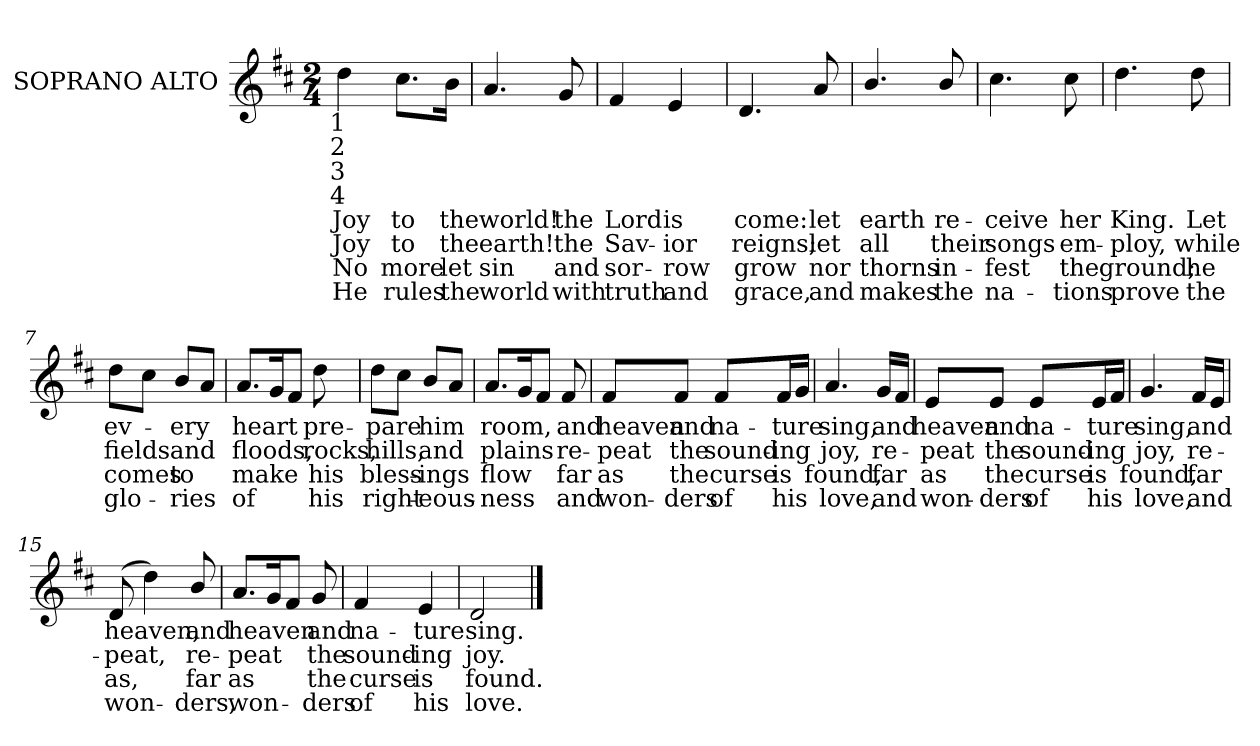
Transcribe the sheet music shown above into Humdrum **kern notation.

**kern	**text	**text	**text	**text
*part1	*part1	*part1	*part1	*part1
*staff1	*staff1	*staff1	*staff1	*staff1
*I"SOPRANO ALTO	*	*	*	*
*I'S. A.	*	*	*	*
!!LO:PB:g=z
*clefG2	*	*	*	*
*k[f#c#]	*	*	*	*
*D:	*	*	*	*
*M2/4	*	*	*	*
=	=	=	=	=
!LO:TX:b:cj:t=1	!	!	!	!
!LO:TX:b:cj:t=2	!	!	!	!
!LO:TX:b:cj:t=3	!	!	!	!
!LO:TX:b:cj:t=4	!	!	!	!
!	!LO:LY:b:color=#000000	!LO:LY:b:color=#000000	!LO:LY:b:color=#000000	!LO:LY:b:color=#000000
4ddi\	Joy	Joy	No	He
!	!LO:LY:b:color=#000000	!LO:LY:b:color=#000000	!LO:LY:b:color=#000000	!LO:LY:b:color=#000000
8.cc#i\L	to	to	more	rules
!	!LO:LY:b:color=#000000	!LO:LY:b:color=#000000	!LO:LY:b:color=#000000	!LO:LY:b:color=#000000
16bi\Jk	the	the	let	the
=1	=1	=1	=1	=1
!	!LO:LY:b:color=#000000	!LO:LY:b:color=#000000	!LO:LY:b:color=#000000	!LO:LY:b:color=#000000
4.ai/	world!	earth!	sin	world
!	!LO:LY:b:color=#000000	!LO:LY:b:color=#000000	!LO:LY:b:color=#000000	!LO:LY:b:color=#000000
8gi/	the	the	and	with
=2	=2	=2	=2	=2
!	!LO:LY:b:color=#000000	!LO:LY:b:color=#000000	!LO:LY:b:color=#000000	!LO:LY:b:color=#000000
4f#i/	Lord	Sav-	sor-	truth
!	!LO:LY:b:color=#000000	!LO:LY:b:color=#000000	!LO:LY:b:color=#000000	!LO:LY:b:color=#000000
4ei/	is	-ior	-row	and
=3	=3	=3	=3	=3
!	!LO:LY:b:color=#000000	!LO:LY:b:color=#000000	!LO:LY:b:color=#000000	!LO:LY:b:color=#000000
4.di/	come:	reigns;	grow	grace,
!	!LO:LY:b:color=#000000	!LO:LY:b:color=#000000	!LO:LY:b:color=#000000	!LO:LY:b:color=#000000
8ai/	let	let	nor	and
=4	=4	=4	=4	=4
!	!LO:LY:b:color=#000000	!LO:LY:b:color=#000000	!LO:LY:b:color=#000000	!LO:LY:b:color=#000000
4.bi/	earth	all	thorns	makes
!	!LO:LY:b:color=#000000	!LO:LY:b:color=#000000	!LO:LY:b:color=#000000	!LO:LY:b:color=#000000
8bi/	re-	their	in-	the
=5	=5	=5	=5	=5
!	!LO:LY:b:color=#000000	!LO:LY:b:color=#000000	!LO:LY:b:color=#000000	!LO:LY:b:color=#000000
4.cc#i\	-ceive	songs	-fest	na-
!	!LO:LY:b:color=#000000	!LO:LY:b:color=#000000	!LO:LY:b:color=#000000	!LO:LY:b:color=#000000
8cc#i\	her	em-	the	-tions
!!LO:LB:g=z
=6	=6	=6	=6	=6
!	!LO:LY:b:color=#000000	!LO:LY:b:color=#000000	!LO:LY:b:color=#000000	!LO:LY:b:color=#000000
4.ddi\	King.	-ploy,	ground;	prove
!	!LO:LY:b:color=#000000	!LO:LY:b:color=#000000	!LO:LY:b:color=#000000	!LO:LY:b:color=#000000
8ddi\	Let	while	he	the
=7	=7	=7	=7	=7
!	!LO:LY:b:color=#000000	!LO:LY:b:color=#000000	!LO:LY:b:color=#000000	!LO:LY:b:color=#000000
8ddi\L	ev-	fields	comes	glo-
8cc#i\J	.	.	.	.
!	!LO:LY:b:color=#000000	!LO:LY:b:color=#000000	!LO:LY:b:color=#000000	!LO:LY:b:color=#000000
8bi/L	-ery	and	to	-ries
8ai/J	.	.	.	.
=8	=8	=8	=8	=8
!	!LO:LY:b:color=#000000	!LO:LY:b:color=#000000	!LO:LY:b:color=#000000	!LO:LY:b:color=#000000
8.ai/L	heart	floods,	make	of
16gi/k	.	.	.	.
8f#i/J	.	.	.	.
!	!LO:LY:b:color=#000000	!LO:LY:b:color=#000000	!LO:LY:b:color=#000000	!LO:LY:b:color=#000000
8ddi\	pre-	rocks,	his	his
=9	=9	=9	=9	=9
!	!LO:LY:b:color=#000000	!LO:LY:b:color=#000000	!LO:LY:b:color=#000000	!LO:LY:b:color=#000000
8ddi\L	-pare	hills,	bless-	right-
8cc#i\J	.	.	.	.
!	!LO:LY:b:color=#000000	!LO:LY:b:color=#000000	!LO:LY:b:color=#000000	!LO:LY:b:color=#000000
8bi/L	him	and	-ings	-eous-
8ai/J	.	.	.	.
=10	=10	=10	=10	=10
!	!LO:LY:b:color=#000000	!LO:LY:b:color=#000000	!LO:LY:b:color=#000000	!LO:LY:b:color=#000000
8.ai/L	room,	plains	flow	-ness
16gi/k	.	.	.	.
8f#i/J	.	.	.	.
!	!LO:LY:b:color=#000000	!LO:LY:b:color=#000000	!LO:LY:b:color=#000000	!LO:LY:b:color=#000000
8f#i/	and	re-	far	and
!!LO:LB:g=z
=11	=11	=11	=11	=11
!	!LO:LY:b:color=#000000	!LO:LY:b:color=#000000	!LO:LY:b:color=#000000	!LO:LY:b:color=#000000
8f#i/L	heaven	-peat	as	won-
!	!LO:LY:b:color=#000000	!LO:LY:b:color=#000000	!LO:LY:b:color=#000000	!LO:LY:b:color=#000000
8f#i/J	and	the	the	-ders
!	!LO:LY:b:color=#000000	!LO:LY:b:color=#000000	!LO:LY:b:color=#000000	!LO:LY:b:color=#000000
8f#i/L	na-	sound-	curse	of
!	!LO:LY:b:color=#000000	!LO:LY:b:color=#000000	!LO:LY:b:color=#000000	!LO:LY:b:color=#000000
16f#i/L	-ture	-ing	is	his
16gi/JJ	.	.	.	.
=12	=12	=12	=12	=12
!	!LO:LY:b:color=#000000	!LO:LY:b:color=#000000	!LO:LY:b:color=#000000	!LO:LY:b:color=#000000
4.ai/	sing,	joy,	found,	love,
!	!LO:LY:b:color=#000000	!LO:LY:b:color=#000000	!LO:LY:b:color=#000000	!LO:LY:b:color=#000000
16gi/LL	and	re-	far	and
16f#i/JJ	.	.	.	.
=13	=13	=13	=13	=13
!	!LO:LY:b:color=#000000	!LO:LY:b:color=#000000	!LO:LY:b:color=#000000	!LO:LY:b:color=#000000
8ei/L	heaven	-peat	as	won-
!	!LO:LY:b:color=#000000	!LO:LY:b:color=#000000	!LO:LY:b:color=#000000	!LO:LY:b:color=#000000
8ei/J	and	the	the	-ders
!	!LO:LY:b:color=#000000	!LO:LY:b:color=#000000	!LO:LY:b:color=#000000	!LO:LY:b:color=#000000
8ei/L	na-	sound-	curse	of
!	!LO:LY:b:color=#000000	!LO:LY:b:color=#000000	!LO:LY:b:color=#000000	!LO:LY:b:color=#000000
16ei/L	-ture	-ing	is	his
16f#i/JJ	.	.	.	.
!!LO:LB:g=z
=14	=14	=14	=14	=14
!	!LO:LY:b:color=#000000	!LO:LY:b:color=#000000	!LO:LY:b:color=#000000	!LO:LY:b:color=#000000
4.gi/	sing,	joy,	found,	love,
!	!LO:LY:b:color=#000000	!LO:LY:b:color=#000000	!LO:LY:b:color=#000000	!LO:LY:b:color=#000000
16f#i/LL	and	re-	far	and
16ei/JJ	.	.	.	.
=15	=15	=15	=15	=15
!	!LO:LY:b:color=#000000	!LO:LY:b:color=#000000	!LO:LY:b:color=#000000	!LO:LY:b:color=#000000
(8di/	heaven,	-peat,	as,	won-
4ddi\)	.	.	.	.
!	!LO:LY:b:color=#000000	!LO:LY:b:color=#000000	!LO:LY:b:color=#000000	!LO:LY:b:color=#000000
8bi/	and	re-	far	-ders,
=16	=16	=16	=16	=16
!	!LO:LY:b:color=#000000	!LO:LY:b:color=#000000	!LO:LY:b:color=#000000	!LO:LY:b:color=#000000
8.ai/L	heaven	-peat	as	won-
16gi/k	.	.	.	.
8f#i/J	.	.	.	.
!	!LO:LY:b:color=#000000	!LO:LY:b:color=#000000	!LO:LY:b:color=#000000	!LO:LY:b:color=#000000
8gi/	and	the	the	-ders
=17	=17	=17	=17	=17
!	!LO:LY:b:color=#000000	!LO:LY:b:color=#000000	!LO:LY:b:color=#000000	!LO:LY:b:color=#000000
4f#i/	na-	sound-	curse	of
!	!LO:LY:b:color=#000000	!LO:LY:b:color=#000000	!LO:LY:b:color=#000000	!LO:LY:b:color=#000000
4ei/	-ture	-ing	is	his
=18	=18	=18	=18	=18
!	!LO:LY:b:color=#000000	!LO:LY:b:color=#000000	!LO:LY:b:color=#000000	!LO:LY:b:color=#000000
2di/	sing.	joy.	found.	love.
==	==	==	==	==
*-	*-	*-	*-	*-
